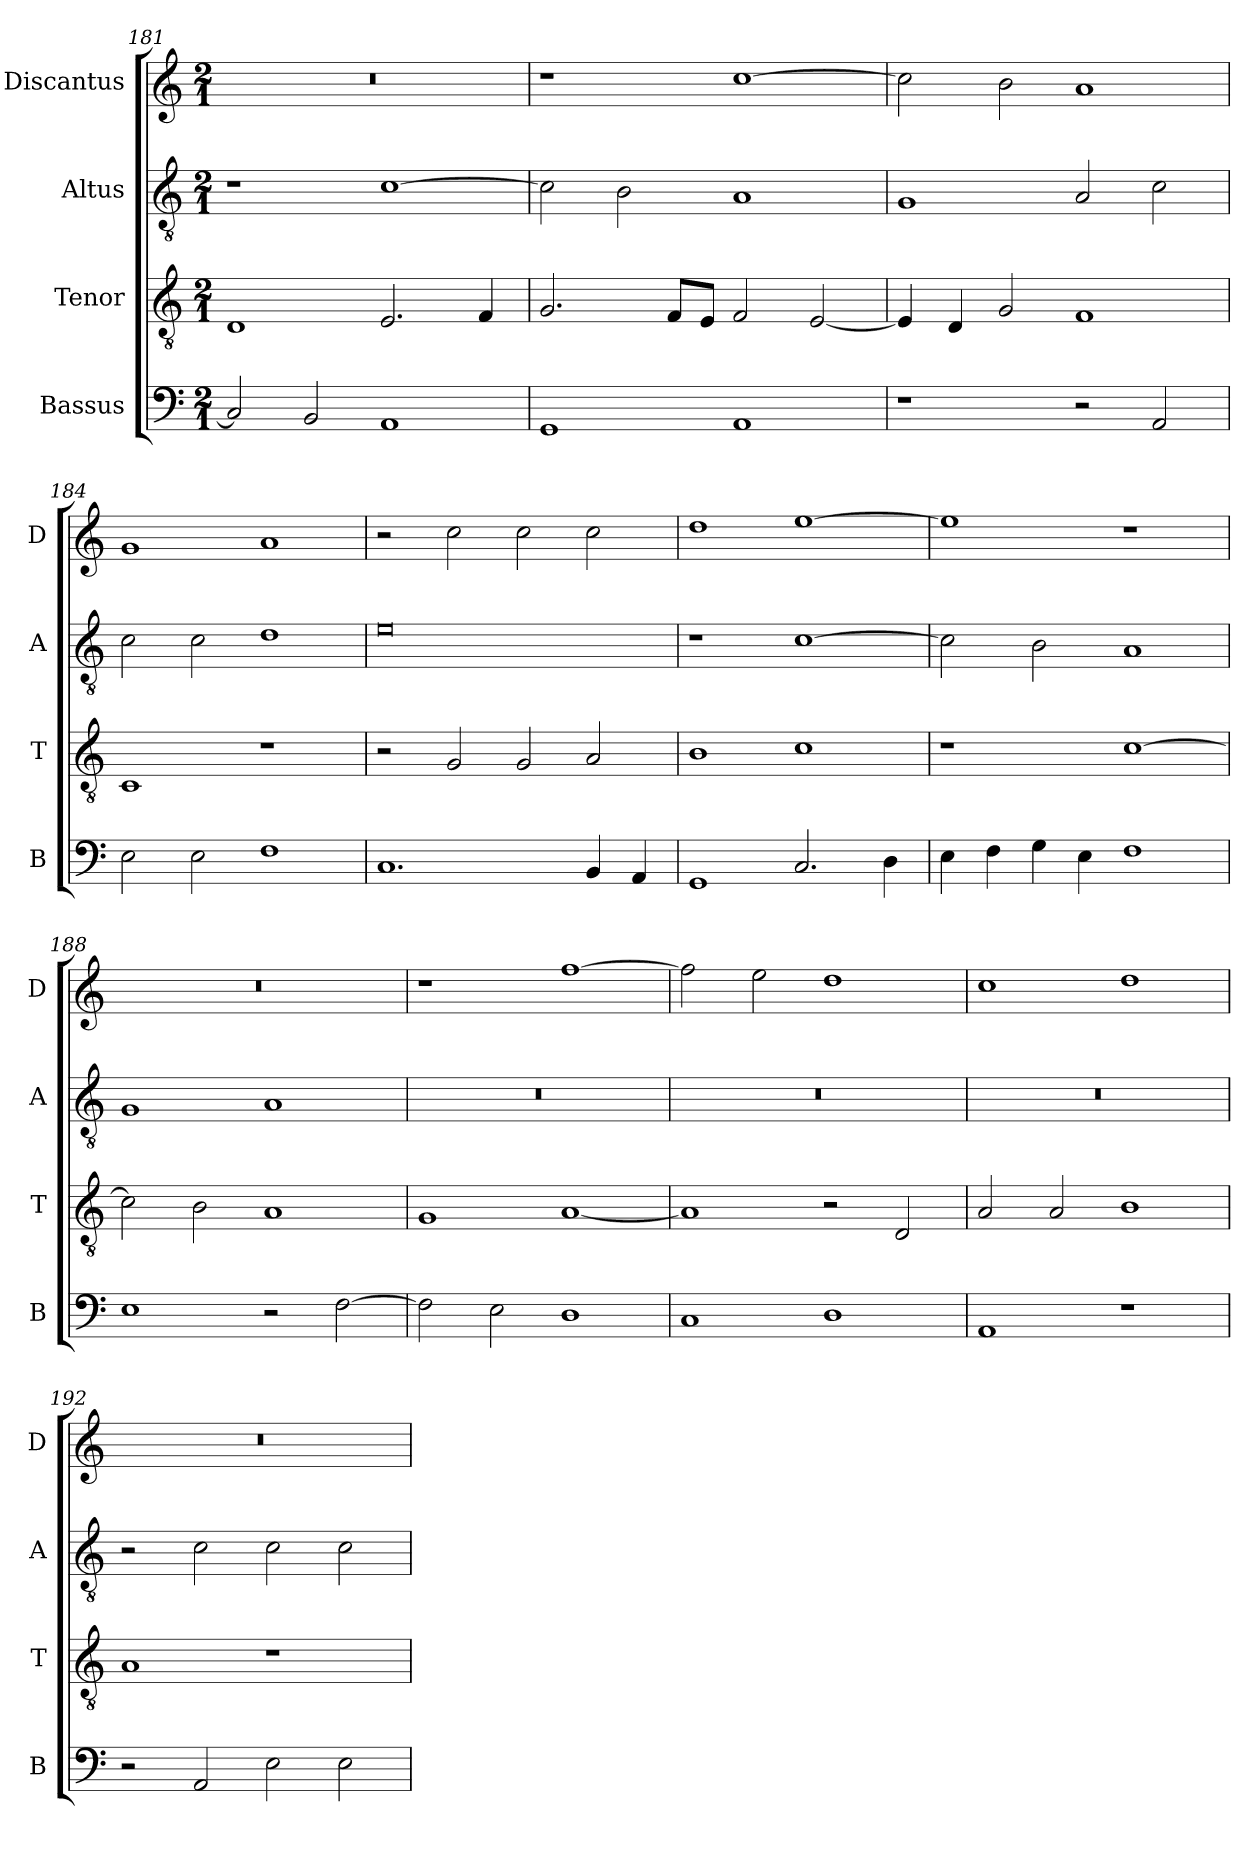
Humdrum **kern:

**kern	**kern	**kern	**kern
*part4	*part3	*part2	*part1
*staff4	*staff3	*staff2	*staff1
*I"Bassus	*I"Tenor	*I"Altus	*I"Discantus
*I'B	*I'T	*I'A	*I'D
*clefF4	*clefGv2	*clefGv2	*clefG2
*k[]	*k[]	*k[]	*k[]
*M2/1	*M2/1	*M2/1	*M2/1
=181	=181	=181	=181
2C/]	1D	1r	0r
2BB/	.	.	.
1AA	2.E/	[1c	.
.	4F/	.	.
=182	=182	=182	=182
1GG	2.G/	2c\]	1r
.	.	2B\	.
.	8F/L	.	.
.	8E/J	.	.
1AA	2F/	1A	[1cc
.	[2E/	.	.
=183	=183	=183	=183
1r	4E/]	1G	2cc\]
.	4D/	.	.
.	2G/	.	2b\
2r	1F	2A/	1a
2AA/	.	2c\	.
=184	=184	=184	=184
2E\	1C	2c\	1g
2E\	.	2c\	.
1F	1r	1d	1a
=185	=185	=185	=185
1.C	2r	0e	2r
.	2G/	.	2cc\
.	2G/	.	2cc\
4BB/	2A/	.	2cc\
4AA/	.	.	.
=186	=186	=186	=186
1GG	1B	1r	1dd
2.C/	1c	[1c	[1ee
4D\	.	.	.
=187	=187	=187	=187
4E\	1r	2c\]	1ee]
4F\	.	.	.
4G\	.	2B\	.
4E\	.	.	.
1F	[1c	1A	1r
=188	=188	=188	=188
1E	2c\]	1G	0r
.	2B\	.	.
2r	1A	1A	.
[2F\	.	.	.
=189	=189	=189	=189
2F\]	1G	0r	1r
2E\	.	.	.
1D	[1A	.	[1ff
=190	=190	=190	=190
1C	1A]	0r	2ff\]
.	.	.	2ee\
1D	2r	.	1dd
.	2D/	.	.
=191	=191	=191	=191
1AA	2A/	0r	1cc
.	2A/	.	.
1r	1B	.	1dd
=192	=192	=192	=192
2r	1A	2r	0r
2AA/	.	2c\	.
2E\	1r	2c\	.
2E\	.	2c\	.
=	=	=	=
*-	*-	*-	*-
